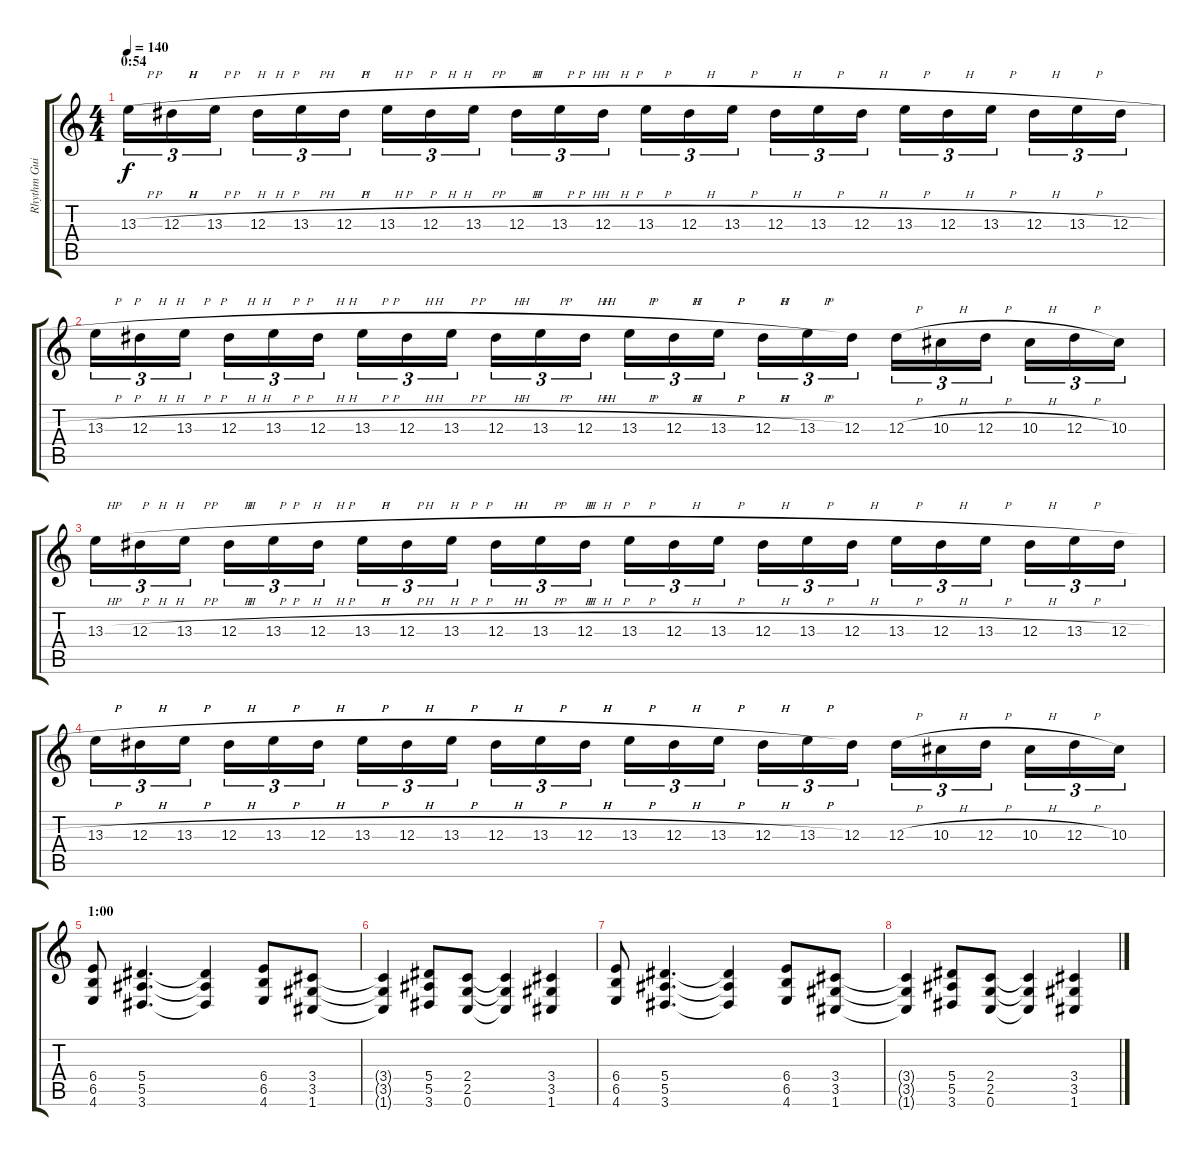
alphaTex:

\track ("Rhythm Guitar" "Rhythm Gui") {instrument overdrivenguitar}
\staff {score tabs}
\tuning (C4 G3 Eb3 Bb2 F2 C2) {hide}
\ts (4 4)
\section ("" "0:54")
\tempo 140
\clef g2
\ks c
13.3{h}.16{tu (3 2) dy f} 12.3{h}.16{tu (3 2)} 13.3{h}.16{tu (3 2)} 12.3{h}.16{tu (3 2)} 13.3{h}.16{tu (3 2)} 12.3{h}.16{tu (3 2)} 13.3{h}.16{tu (3 2)} 12.3{h}.16{tu (3 2)} 13.3{h}.16{tu (3 2)} 12.3{h}.16{tu (3 2)} 13.3{h}.16{tu (3 2)} 12.3{h}.16{tu (3 2)} 13.3{h}.16{tu (3 2)} 12.3{h}.16{tu (3 2)} 13.3{h}.16{tu (3 2)} 12.3{h}.16{tu (3 2)} 13.3{h}.16{tu (3 2)} 12.3{h}.16{tu (3 2)} 13.3{h}.16{tu (3 2)} 12.3{h}.16{tu (3 2)} 13.3{h}.16{tu (3 2)} 12.3{h}.16{tu (3 2)} 13.3{h}.16{tu (3 2)} 12.3{h}.16{tu (3 2)} |
13.3{h}.16{tu (3 2)} 12.3{h}.16{tu (3 2)} 13.3{h}.16{tu (3 2)} 12.3{h}.16{tu (3 2)} 13.3{h}.16{tu (3 2)} 12.3{h}.16{tu (3 2)} 13.3{h}.16{tu (3 2)} 12.3{h}.16{tu (3 2)} 13.3{h}.16{tu (3 2)} 12.3{h}.16{tu (3 2)} 13.3{h}.16{tu (3 2)} 12.3{h}.16{tu (3 2)} 13.3{h}.16{tu (3 2)} 12.3{h}.16{tu (3 2)} 13.3{h}.16{tu (3 2)} 12.3{h}.16{tu (3 2)} 13.3{h}.16{tu (3 2)} 12.3.16{tu (3 2)} 12.3{h}.16{tu (3 2)} 10.3{h}.16{tu (3 2)} 12.3{h}.16{tu (3 2)} 10.3{h}.16{tu (3 2)} 12.3{h}.16{tu (3 2)} 10.3.16{tu (3 2)} |
13.3{h}.16{tu (3 2)} 12.3{h}.16{tu (3 2)} 13.3{h}.16{tu (3 2)} 12.3{h}.16{tu (3 2)} 13.3{h}.16{tu (3 2)} 12.3{h}.16{tu (3 2)} 13.3{h}.16{tu (3 2)} 12.3{h}.16{tu (3 2)} 13.3{h}.16{tu (3 2)} 12.3{h}.16{tu (3 2)} 13.3{h}.16{tu (3 2)} 12.3{h}.16{tu (3 2)} 13.3{h}.16{tu (3 2)} 12.3{h}.16{tu (3 2)} 13.3{h}.16{tu (3 2)} 12.3{h}.16{tu (3 2)} 13.3{h}.16{tu (3 2)} 12.3{h}.16{tu (3 2)} 13.3{h}.16{tu (3 2)} 12.3{h}.16{tu (3 2)} 13.3{h}.16{tu (3 2)} 12.3{h}.16{tu (3 2)} 13.3{h}.16{tu (3 2)} 12.3{h}.16{tu (3 2)} |
13.3{h}.16{tu (3 2)} 12.3{h}.16{tu (3 2)} 13.3{h}.16{tu (3 2)} 12.3{h}.16{tu (3 2)} 13.3{h}.16{tu (3 2)} 12.3{h}.16{tu (3 2)} 13.3{h}.16{tu (3 2)} 12.3{h}.16{tu (3 2)} 13.3{h}.16{tu (3 2)} 12.3{h}.16{tu (3 2)} 13.3{h}.16{tu (3 2)} 12.3{h}.16{tu (3 2)} 13.3{h}.16{tu (3 2)} 12.3{h}.16{tu (3 2)} 13.3{h}.16{tu (3 2)} 12.3{h}.16{tu (3 2)} 13.3{h}.16{tu (3 2)} 12.3.16{tu (3 2)} 12.3{h}.16{tu (3 2)} 10.3{h}.16{tu (3 2)} 12.3{h}.16{tu (3 2)} 10.3{h}.16{tu (3 2)} 12.3{h}.16{tu (3 2)} 10.3.16{tu (3 2)} |
\section ("" "1:00")
(6.4 6.5 4.6).8 (5.4 5.5 3.6).4{d} (5.4{t} 5.5{t} 3.6{t}).4 (6.4 6.5 4.6).8 (3.4 3.5 1.6).8 |
(3.4{t} 3.5{t} 1.6{t}).4 (5.4 5.5 3.6).8 (2.4 2.5 0.6).8 (2.4{t} 2.5{t} 0.6{t}).4 (3.4 3.5 1.6).4 |
(6.4 6.5 4.6).8 (5.4 5.5 3.6).4{d} (5.4{t} 5.5{t} 3.6{t}).4 (6.4 6.5 4.6).8 (3.4 3.5 1.6).8 |
(3.4{t} 3.5{t} 1.6{t}).4 (5.4 5.5 3.6).8 (2.4 2.5 0.6).8 (2.4{t} 2.5{t} 0.6{t}).4 (3.4 3.5 1.6).4
